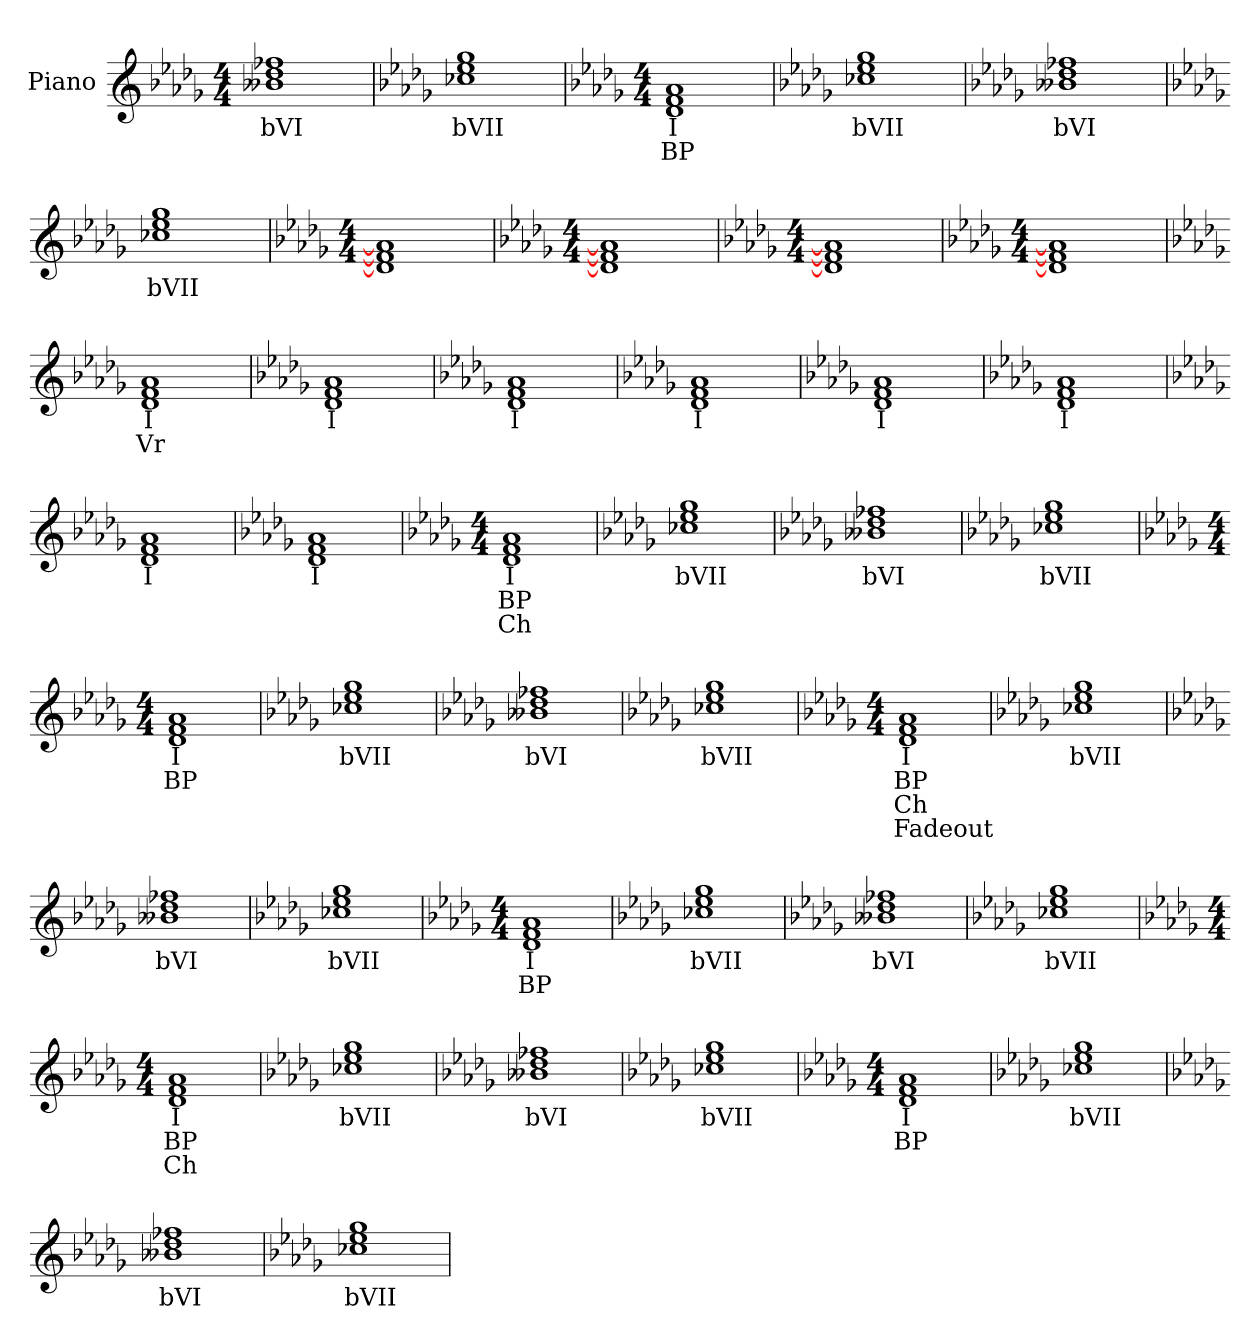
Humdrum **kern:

**kern	**text	**text	**text	**text
*part1	*part1	*part1	*part1	*part1
*staff1	*staff1	*staff1	*staff1	*staff1
*I"Piano	*	*	*	*
*I'Pno	*	*	*	*
*k[b-e-a-d-g-]	*	*	*	*
*D-:	*	*	*	*
*M4/4	*	*	*	*
=	=	=	=	=
1b--X 1dd- 1ff-X	bVI	.	.	.
=	=	=	=	=
*k[b-e-a-d-g-]	*	*	*	*
*D-:	*	*	*	*
1cc-X 1ee- 1gg-	bVII	.	.	.
=	=	=	=	=
*k[b-e-a-d-g-]	*	*	*	*
*D-:	*	*	*	*
*M4/4	*	*	*	*
1d- 1f 1a-	I	BP	.	.
=	=	=	=	=
*k[b-e-a-d-g-]	*	*	*	*
*D-:	*	*	*	*
1cc-X 1ee- 1gg-	bVII	.	.	.
=	=	=	=	=
*k[b-e-a-d-g-]	*	*	*	*
*D-:	*	*	*	*
1b--X 1dd- 1ff-X	bVI	.	.	.
=	=	=	=	=
*k[b-e-a-d-g-]	*	*	*	*
*D-:	*	*	*	*
1cc-X 1ee- 1gg-	bVII	.	.	.
=	=	=	=	=
*k[b-e-a-d-g-]	*	*	*	*
*D-:	*	*	*	*
*M4/4	*	*	*	*
1d-] 1f] 1a-]	.	.	.	.
=	=	=	=	=
*k[b-e-a-d-g-]	*	*	*	*
*D-:	*	*	*	*
*M4/4	*	*	*	*
1d-] 1f] 1a-]	.	.	.	.
=	=	=	=	=
*k[b-e-a-d-g-]	*	*	*	*
*D-:	*	*	*	*
*M4/4	*	*	*	*
1d-] 1f] 1a-]	.	.	.	.
=	=	=	=	=
*k[b-e-a-d-g-]	*	*	*	*
*D-:	*	*	*	*
*M4/4	*	*	*	*
1d-] 1f] 1a-]	.	.	.	.
=	=	=	=	=
*k[b-e-a-d-g-]	*	*	*	*
*D-:	*	*	*	*
1d- 1f 1a-	I	Vr	.	.
=	=	=	=	=
*k[b-e-a-d-g-]	*	*	*	*
*D-:	*	*	*	*
1d- 1f 1a-	I	.	.	.
=	=	=	=	=
*k[b-e-a-d-g-]	*	*	*	*
*D-:	*	*	*	*
1d- 1f 1a-	I	.	.	.
=	=	=	=	=
*k[b-e-a-d-g-]	*	*	*	*
*D-:	*	*	*	*
1d- 1f 1a-	I	.	.	.
=	=	=	=	=
*k[b-e-a-d-g-]	*	*	*	*
*D-:	*	*	*	*
1d- 1f 1a-	I	.	.	.
=	=	=	=	=
*k[b-e-a-d-g-]	*	*	*	*
*D-:	*	*	*	*
1d- 1f 1a-	I	.	.	.
=	=	=	=	=
*k[b-e-a-d-g-]	*	*	*	*
*D-:	*	*	*	*
1d- 1f 1a-	I	.	.	.
=	=	=	=	=
*k[b-e-a-d-g-]	*	*	*	*
*D-:	*	*	*	*
1d- 1f 1a-	I	.	.	.
=	=	=	=	=
*k[b-e-a-d-g-]	*	*	*	*
*D-:	*	*	*	*
*M4/4	*	*	*	*
1d- 1f 1a-	I	BP	Ch	.
=	=	=	=	=
*k[b-e-a-d-g-]	*	*	*	*
*D-:	*	*	*	*
1cc-X 1ee- 1gg-	bVII	.	.	.
=	=	=	=	=
*k[b-e-a-d-g-]	*	*	*	*
*D-:	*	*	*	*
1b--X 1dd- 1ff-X	bVI	.	.	.
=	=	=	=	=
*k[b-e-a-d-g-]	*	*	*	*
*D-:	*	*	*	*
1cc-X 1ee- 1gg-	bVII	.	.	.
=	=	=	=	=
*k[b-e-a-d-g-]	*	*	*	*
*D-:	*	*	*	*
*M4/4	*	*	*	*
1d- 1f 1a-	I	BP	.	.
=	=	=	=	=
*k[b-e-a-d-g-]	*	*	*	*
*D-:	*	*	*	*
1cc-X 1ee- 1gg-	bVII	.	.	.
=	=	=	=	=
*k[b-e-a-d-g-]	*	*	*	*
*D-:	*	*	*	*
1b--X 1dd- 1ff-X	bVI	.	.	.
=	=	=	=	=
*k[b-e-a-d-g-]	*	*	*	*
*D-:	*	*	*	*
1cc-X 1ee- 1gg-	bVII	.	.	.
=	=	=	=	=
*k[b-e-a-d-g-]	*	*	*	*
*D-:	*	*	*	*
*M4/4	*	*	*	*
1d- 1f 1a-	I	BP	Ch	Fadeout
=	=	=	=	=
*k[b-e-a-d-g-]	*	*	*	*
*D-:	*	*	*	*
1cc-X 1ee- 1gg-	bVII	.	.	.
=	=	=	=	=
*k[b-e-a-d-g-]	*	*	*	*
*D-:	*	*	*	*
1b--X 1dd- 1ff-X	bVI	.	.	.
=	=	=	=	=
*k[b-e-a-d-g-]	*	*	*	*
*D-:	*	*	*	*
1cc-X 1ee- 1gg-	bVII	.	.	.
=	=	=	=	=
*k[b-e-a-d-g-]	*	*	*	*
*D-:	*	*	*	*
*M4/4	*	*	*	*
1d- 1f 1a-	I	BP	.	.
=	=	=	=	=
*k[b-e-a-d-g-]	*	*	*	*
*D-:	*	*	*	*
1cc-X 1ee- 1gg-	bVII	.	.	.
=	=	=	=	=
*k[b-e-a-d-g-]	*	*	*	*
*D-:	*	*	*	*
1b--X 1dd- 1ff-X	bVI	.	.	.
=	=	=	=	=
*k[b-e-a-d-g-]	*	*	*	*
*D-:	*	*	*	*
1cc-X 1ee- 1gg-	bVII	.	.	.
=	=	=	=	=
*k[b-e-a-d-g-]	*	*	*	*
*D-:	*	*	*	*
*M4/4	*	*	*	*
1d- 1f 1a-	I	BP	Ch	.
=	=	=	=	=
*k[b-e-a-d-g-]	*	*	*	*
*D-:	*	*	*	*
1cc-X 1ee- 1gg-	bVII	.	.	.
=	=	=	=	=
*k[b-e-a-d-g-]	*	*	*	*
*D-:	*	*	*	*
1b--X 1dd- 1ff-X	bVI	.	.	.
=	=	=	=	=
*k[b-e-a-d-g-]	*	*	*	*
*D-:	*	*	*	*
1cc-X 1ee- 1gg-	bVII	.	.	.
=	=	=	=	=
*k[b-e-a-d-g-]	*	*	*	*
*D-:	*	*	*	*
*M4/4	*	*	*	*
1d- 1f 1a-	I	BP	.	.
=	=	=	=	=
*k[b-e-a-d-g-]	*	*	*	*
*D-:	*	*	*	*
1cc-X 1ee- 1gg-	bVII	.	.	.
=	=	=	=	=
*k[b-e-a-d-g-]	*	*	*	*
*D-:	*	*	*	*
1b--X 1dd- 1ff-X	bVI	.	.	.
=	=	=	=	=
*k[b-e-a-d-g-]	*	*	*	*
*D-:	*	*	*	*
1cc-X 1ee- 1gg-	bVII	.	.	.
=	=	=	=	=
*-	*-	*-	*-	*-
